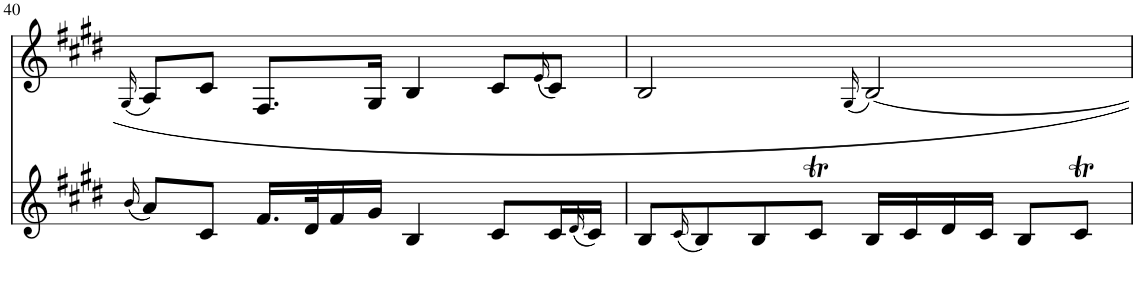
**kern	**kern
*part2	*part1
*staff2	*staff1
*I"Piano	*I"Piano
*I'Pno	*I'Pno
!!LO:PB:g=z
*clefG2	*clefG2
*k[f#c#g#d#]	*k[f#c#g#d#]
*M4/4	*M4/4
=40	=40
(16qb/	(16qG#/
8a/L)	8A/L)
8c#/J	8c#/J
16.f#/LL	8.F#/L
32d#/K	.
16f#/	.
16g#/JJ	16G#/Jk
4B/	4B/
8c#/L	8c#/L
.	(16qe/
16c#/L	8c#/J)
(16qd#/	.
16c#/JJ)	.
=41	=41
8B/L	2B/
(16qc#/	.
8B/)	.
8B/	.
8c#T/J	.
.	(16qG#/
16B/LL	[2B/)
16c#/	.
16d#/	.
16c#/JJ	.
8B/L	.
8c#T/J	.
=	=
*-	*-
